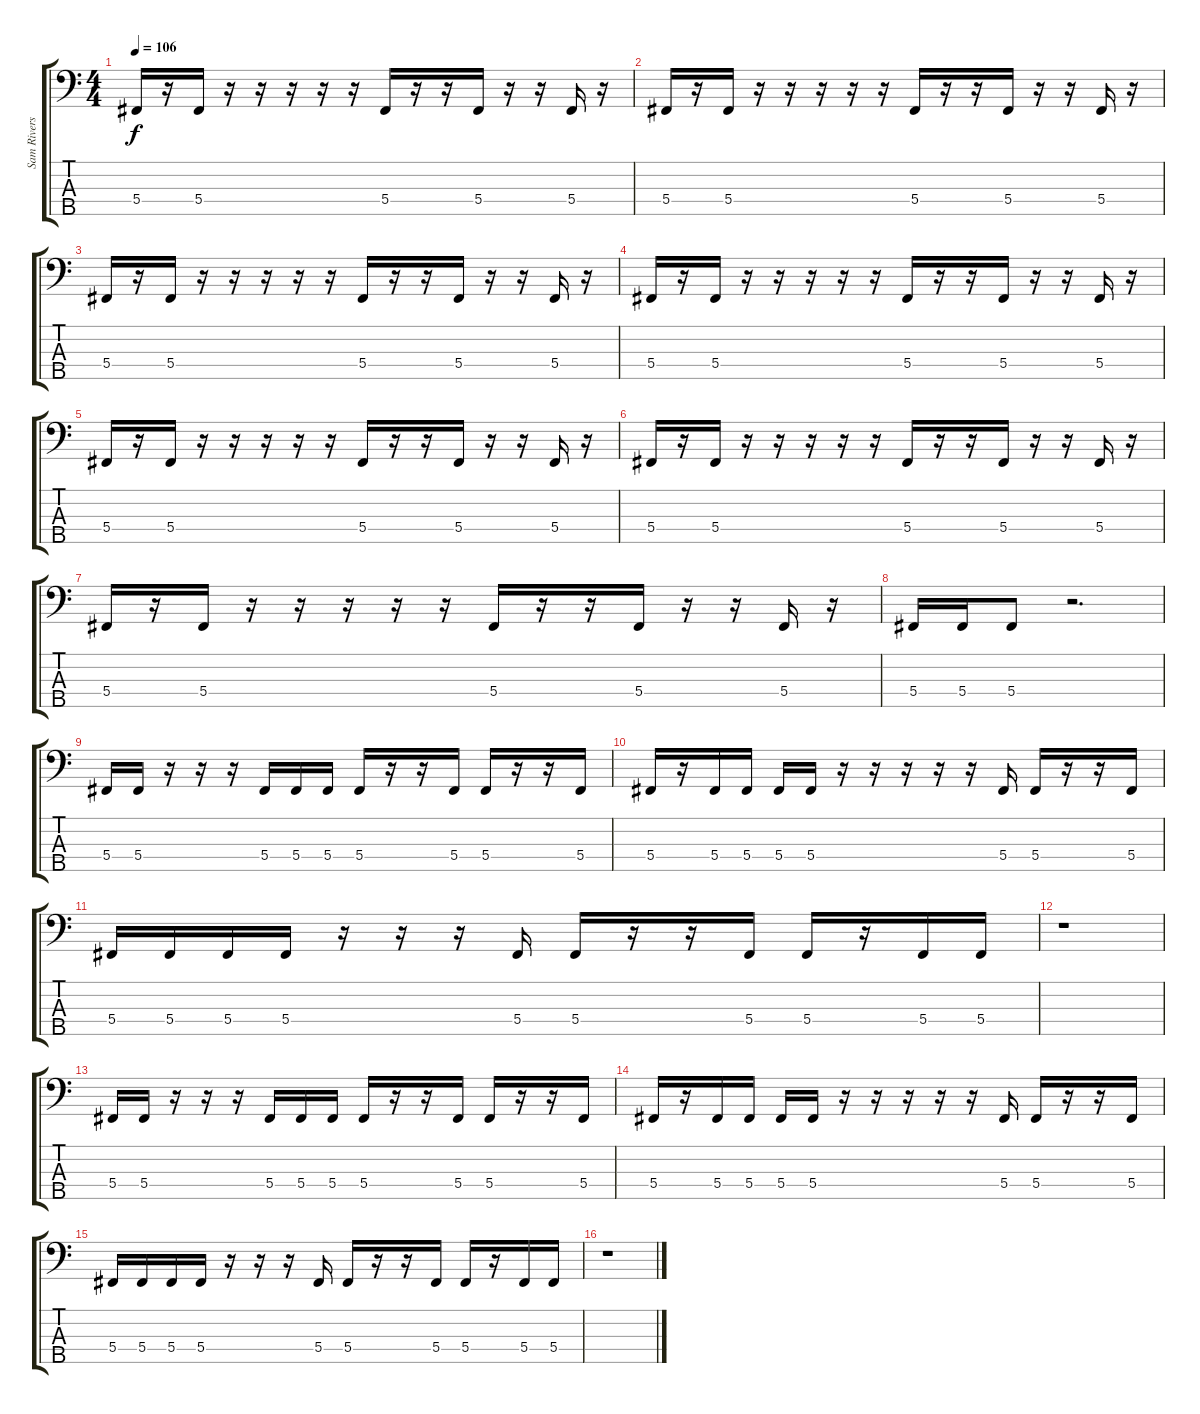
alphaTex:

\track ("Sam Rivers - Bass" "Sam Rivers") {instrument electricbassfinger}
\staff {score tabs}
\tuning (E2 B1 Gb1 Db1 Ab0) {hide}
\ts (4 4)
\tempo 106
\clef f4
\ks c
5.4.16{dy f} r.16 5.4.16 r.16 r.16 r.16 r.16 r.16 5.4.16 r.16 r.16 5.4.16 r.16 r.16 5.4.16 r.16 |
5.4.16 r.16 5.4.16 r.16 r.16 r.16 r.16 r.16 5.4.16 r.16 r.16 5.4.16 r.16 r.16 5.4.16 r.16 |
5.4.16 r.16 5.4.16 r.16 r.16 r.16 r.16 r.16 5.4.16 r.16 r.16 5.4.16 r.16 r.16 5.4.16 r.16 |
5.4.16 r.16 5.4.16 r.16 r.16 r.16 r.16 r.16 5.4.16 r.16 r.16 5.4.16 r.16 r.16 5.4.16 r.16 |
5.4.16 r.16 5.4.16 r.16 r.16 r.16 r.16 r.16 5.4.16 r.16 r.16 5.4.16 r.16 r.16 5.4.16 r.16 |
5.4.16 r.16 5.4.16 r.16 r.16 r.16 r.16 r.16 5.4.16 r.16 r.16 5.4.16 r.16 r.16 5.4.16 r.16 |
5.4.16 r.16 5.4.16 r.16 r.16 r.16 r.16 r.16 5.4.16 r.16 r.16 5.4.16 r.16 r.16 5.4.16 r.16 |
5.4.16 5.4.16 5.4.8 r.2{d} |
5.4.16 5.4.16 r.16 r.16 r.16 5.4.16 5.4.16 5.4.16 5.4.16 r.16 r.16 5.4.16 5.4.16 r.16 r.16 5.4.16 |
5.4.16 r.16 5.4.16 5.4.16 5.4.16 5.4.16 r.16 r.16 r.16 r.16 r.16 5.4.16 5.4.16 r.16 r.16 5.4.16 |
5.4.16 5.4.16 5.4.16 5.4.16 r.16 r.16 r.16 5.4.16 5.4.16 r.16 r.16 5.4.16 5.4.16 r.16 5.4.16 5.4.16 |
r.1 |
5.4.16 5.4.16 r.16 r.16 r.16 5.4.16 5.4.16 5.4.16 5.4.16 r.16 r.16 5.4.16 5.4.16 r.16 r.16 5.4.16 |
5.4.16 r.16 5.4.16 5.4.16 5.4.16 5.4.16 r.16 r.16 r.16 r.16 r.16 5.4.16 5.4.16 r.16 r.16 5.4.16 |
5.4.16 5.4.16 5.4.16 5.4.16 r.16 r.16 r.16 5.4.16 5.4.16 r.16 r.16 5.4.16 5.4.16 r.16 5.4.16 5.4.16 |
r.1
